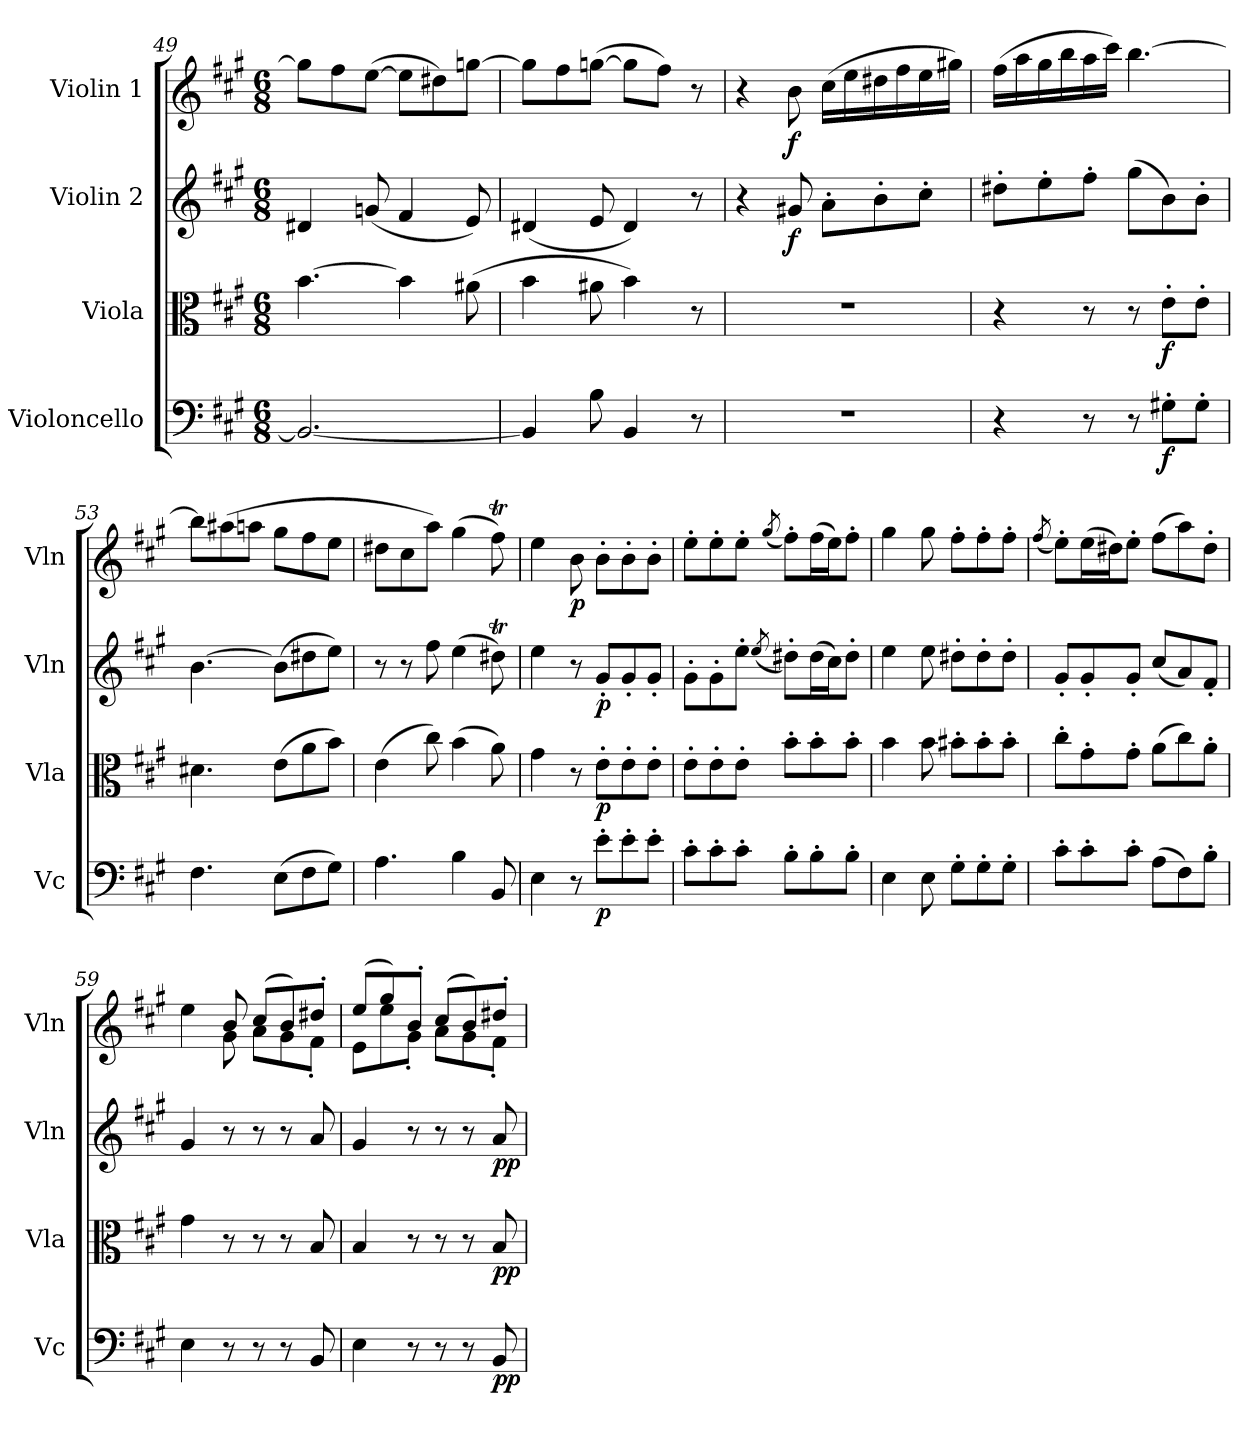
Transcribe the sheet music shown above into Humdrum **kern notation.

**kern	**dynam	**kern	**dynam	**kern	**dynam	**kern	**dynam
*part4	*part4	*part3	*part3	*part2	*part2	*part1	*part1
*staff4	*staff4	*staff3	*staff3	*staff2	*staff2	*staff1	*staff1
*I"Violoncello	*	*I"Viola	*	*I"Violin 2	*	*I"Violin 1	*
*I'Vc	*	*I'Vla	*	*I'Vln	*	*I'Vln	*
*clefF4	*	*clefC3	*	*clefG2	*	*clefG2	*
*k[f#c#g#]	*	*k[f#c#g#]	*	*k[f#c#g#]	*	*k[f#c#g#]	*
*M6/8	*	*M6/8	*	*M6/8	*	*M6/8	*
=49	=49	=49	=49	=49	=49	=49	=49
2.BB/_	.	[4.b\	.	4d#X/	.	8gg\L]	.
.	.	.	.	.	.	8ff#\	.
.	.	.	.	(8gn/	.	([8ee\J	.
.	.	4b\]	.	4f#/	.	8ee\L]	.
.	.	.	.	.	.	8dd#X\)	.
.	.	(8a#X\	.	8e/)	.	[8ggn\J	.
=50	=50	=50	=50	=50	=50	=50	=50
4BB/]	.	4b\	.	(4d#X/	.	8gg\L]	.
.	.	.	.	.	.	8ff#\	.
8B\	.	8a#X\	.	8e/	.	([8ggn\J	.
4BB/	.	4b\)	.	4d#/)	.	8gg\L]	.
.	.	.	.	.	.	8ff#\J)	.
8r	.	8r	.	8r	.	8r	.
!!LO:LB:g=z
=51	=51	=51	=51	=51	=51	=51	=51
2.r	.	2.r	.	4r	.	4r	.
!	!	!	!	!	!LO:DY:b	!	!LO:DY:b
.	.	.	.	8g#X/	f	8b\	f
.	.	.	.	8a'\L	.	(16cc#\LL	.
.	.	.	.	.	.	16ee\	.
.	.	.	.	8b'\	.	16dd#X\	.
.	.	.	.	.	.	16ff#\	.
.	.	.	.	8cc#'\J	.	16ee\	.
.	.	.	.	.	.	16gg#X\JJ)	.
!!LO:LB:g=z
=52	=52	=52	=52	=52	=52	=52	=52
4r	.	4r	.	8dd#X'\L	.	(16ff#\LL	.
.	.	.	.	.	.	16aa\	.
.	.	.	.	8ee'\	.	16gg#\	.
.	.	.	.	.	.	16bb\	.
8r	.	8r	.	8ff#'\J	.	16aa\	.
.	.	.	.	.	.	16ccc#\JJ)	.
8r	.	8r	.	(8gg#\L	.	[4.bb\	.
!	!LO:DY:b	!	!LO:DY:b	!	!	!	!
8G#X'\L	f	8e'\L	f	8b\)	.	.	.
8G#'\J	.	8e'\J	.	8b'\J	.	.	.
=53	=53	=53	=53	=53	=53	=53	=53
4.F#\	.	4.d#X\	.	[4.b\	.	8bb\L]	.
.	.	.	.	.	.	(8aa#X\	.
.	.	.	.	.	.	8aan\J	.
(8E\L	.	(8e\L	.	(8b\L]	.	8gg#\L	.
8F#\	.	8a\	.	8dd#X\	.	8ff#\	.
8G#\J)	.	8b\J)	.	8ee\J)	.	8ee\J	.
=54	=54	=54	=54	=54	=54	=54	=54
4.A\	.	(4e\	.	8r	.	8dd#X\L	.
.	.	.	.	8r	.	8cc#\	.
.	.	8cc#\)	.	8ff#\	.	8aa\J)	.
4B\	.	(4b\	.	(4ee\	.	(4gg#\	.
8BB/	.	8a\)	.	8dd#Xt\)	.	8ff#T\)	.
=55	=55	=55	=55	=55	=55	=55	=55
4E\	.	4g#\	.	4ee\	.	4ee\	.
!	!	!	!	!	!	!	!LO:DY:b
8r	.	8r	.	8r	.	8b\	p
!	!LO:DY:b	!	!LO:DY:b	!	!LO:DY:b	!	!
8e'\L	p	8e'\L	p	8g#'/L	p	8b'\L	.
8e'\	.	8e'\	.	8g#'/	.	8b'\	.
8e'\J	.	8e'\J	.	8g#'/J	.	8b'\J	.
=56	=56	=56	=56	=56	=56	=56	=56
8c#'\L	.	8e'\L	.	8g#'\L	.	8ee'\L	.
8c#'\	.	8e'\	.	8g#'\	.	8ee'\	.
8c#'\J	.	8e'\J	.	8ee'\J	.	8ee'\J	.
.	.	.	.	(8qee/	.	(8qgg#/	.
8B'\L	.	8b'\L	.	8dd#X'\L)	.	8ff#'\L)	.
8B'\	.	8b'\	.	(16dd#\L	.	(16ff#\L	.
.	.	.	.	16cc#\J)	.	16ee\J)	.
8B'\J	.	8b'\J	.	8dd#'\J	.	8ff#'\J	.
!!LO:PB:g=z
=57	=57	=57	=57	=57	=57	=57	=57
4E\	.	4b\	.	4ee\	.	4gg#\	.
8E\	.	8b\	.	8ee\	.	8gg#\	.
8G#'\L	.	8b#X'\L	.	8dd#X'\L	.	8ff#'\L	.
8G#'\	.	8b#'\	.	8dd#'\	.	8ff#'\	.
8G#'\J	.	8b#'\J	.	8dd#'\J	.	8ff#'\J	.
!!LO:LB:g=z
=58	=58	=58	=58	=58	=58	=58	=58
.	.	.	.	.	.	(8qff#/	.
8c#'\L	.	8cc#'\L	.	8g#'/L	.	8ee'\L)	.
8c#'\	.	8g#'\	.	8g#'/	.	(16ee\L	.
.	.	.	.	.	.	16dd#X\J)	.
8c#'\J	.	8g#'\J	.	8g#'/J	.	8ee'\J	.
(8A\L	.	(8a\L	.	(8cc#/L	.	(8ff#\L	.
8F#\)	.	8cc#\)	.	8a/)	.	8aa\)	.
8B'\J	.	8a'\J	.	8f#'/J	.	8dd#'\J	.
=59	=59	=59	=59	=59	=59	=59	=59
*	*	*	*	*	*	*^	*
4E\	.	4g#\	.	4g#/	.	4ee\	4ryy	.
8r	.	8r	.	8r	.	8b/	8g#\	.
8r	.	8r	.	8r	.	(8cc#/L	8a\L	.
8r	.	8r	.	8r	.	8b/)	8g#\	.
8BB/	.	8B/	.	8a/	.	8dd#X'/J	8f#'\J	.
=60	=60	=60	=60	=60	=60	=60	=60	=60
4E\	.	4B/	.	4g#/	.	(8ee/L	8e\L	.
.	.	.	.	.	.	8gg#/)	8ee\	.
8r	.	8r	.	8r	.	8b'/J	8g#'\J	.
8r	.	8r	.	8r	.	(8cc#/L	8a\L	.
8r	.	8r	.	8r	.	8b/)	8g#\	.
!	!LO:DY:b	!	!LO:DY:b	!	!LO:DY:b	!	!	!
8BB/	pp	8B/	pp	8a/	pp	8dd#X'/J	8f#'\J	.
*	*	*	*	*	*	*v	*v	*
=	=	=	=	=	=	=	=
*-	*-	*-	*-	*-	*-	*-	*-
